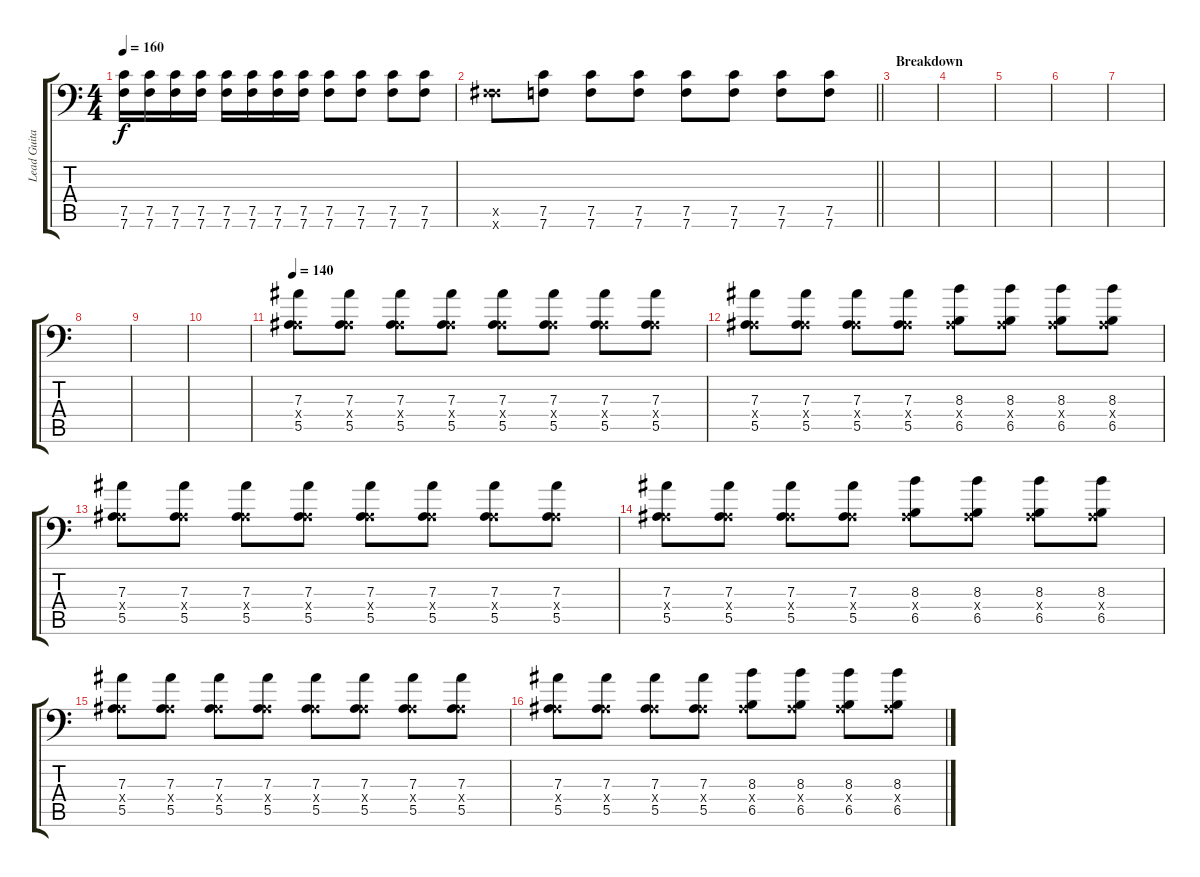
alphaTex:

\track ("Lead Guitar" "Lead Guita") {instrument distortionguitar}
\staff {score tabs}
\tuning (C4 G3 Eb3 Bb2 F2 Bb1) {hide}
\ts (4 4)
\tempo 160
\clef f4
\ks c
(7.5 7.6).16{dy f} (7.5 7.6).16 (7.5 7.6).16 (7.5 7.6).16 (7.5 7.6).16 (7.5 7.6).16 (7.5 7.6).16 (7.5 7.6).16 (7.5 7.6).8 (7.5 7.6).8 (7.5 7.6).8 (7.5 7.6).8 |
\barLineRight lightlight
(0.5{x} 8.6{x}).8 (7.5 7.6).8 (7.5 7.6).8 (7.5 7.6).8 (7.5 7.6).8 (7.5 7.6).8 (7.5 7.6).8 (7.5 7.6).8 |
\section ("" "Breakdown")
|
|
|
|
|
|
|
|
\tempo 140
(7.3 0.4{x} 5.5).8 (7.3 0.4{x} 5.5).8 (7.3 0.4{x} 5.5).8 (7.3 0.4{x} 5.5).8 (7.3 0.4{x} 5.5).8 (7.3 0.4{x} 5.5).8 (7.3 0.4{x} 5.5).8 (7.3 0.4{x} 5.5).8 |
(7.3 0.4{x} 5.5).8 (7.3 0.4{x} 5.5).8 (7.3 0.4{x} 5.5).8 (7.3 0.4{x} 5.5).8 (8.3 0.4{x} 6.5).8 (8.3 0.4{x} 6.5).8 (8.3 0.4{x} 6.5).8 (8.3 0.4{x} 6.5).8 |
(7.3 0.4{x} 5.5).8 (7.3 0.4{x} 5.5).8 (7.3 0.4{x} 5.5).8 (7.3 0.4{x} 5.5).8 (7.3 0.4{x} 5.5).8 (7.3 0.4{x} 5.5).8 (7.3 0.4{x} 5.5).8 (7.3 0.4{x} 5.5).8 |
(7.3 0.4{x} 5.5).8 (7.3 0.4{x} 5.5).8 (7.3 0.4{x} 5.5).8 (7.3 0.4{x} 5.5).8 (8.3 0.4{x} 6.5).8 (8.3 0.4{x} 6.5).8 (8.3 0.4{x} 6.5).8 (8.3 0.4{x} 6.5).8 |
(7.3 0.4{x} 5.5).8 (7.3 0.4{x} 5.5).8 (7.3 0.4{x} 5.5).8 (7.3 0.4{x} 5.5).8 (7.3 0.4{x} 5.5).8 (7.3 0.4{x} 5.5).8 (7.3 0.4{x} 5.5).8 (7.3 0.4{x} 5.5).8 |
(7.3 0.4{x} 5.5).8 (7.3 0.4{x} 5.5).8 (7.3 0.4{x} 5.5).8 (7.3 0.4{x} 5.5).8 (8.3 0.4{x} 6.5).8 (8.3 0.4{x} 6.5).8 (8.3 0.4{x} 6.5).8 (8.3 0.4{x} 6.5).8
